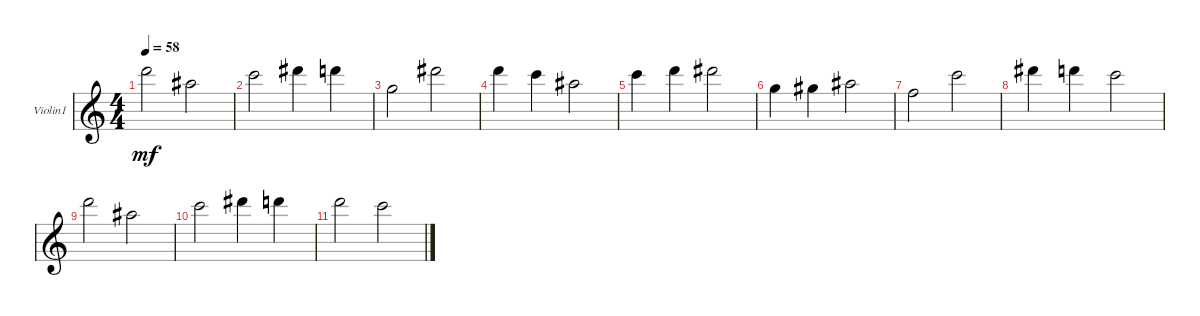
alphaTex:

\defaultSystemsLayout 4
\bracketExtendMode groupsimilarinstruments
\firstSystemTrackNameOrientation horizontal
\otherSystemsTrackNameOrientation horizontal
\track ("Violin1" "Violin1") {instrument stringensemble2}
\staff {score}
\tuning (E4 B3 G3 D3 A2 E2)
\displaytranspose 12
\ts (4 4)
\tempo 58
\clef g2
\ks c
15.2.2{dy mf} 11.2.2 |
13.2.2 16.2.4 15.2.4 |
8.2.2 16.2.2 |
15.2.4 13.2.4 11.2.2 |
13.2.4 15.2.4 16.2.2 |
8.2.4 9.2.4 11.2.2 |
6.2.2 13.2.2 |
16.2.4 15.2.4 13.2.2 |
15.2.2 11.2.2 |
13.2.2 16.2.4 15.2.4 |
15.2.2 13.2.2
